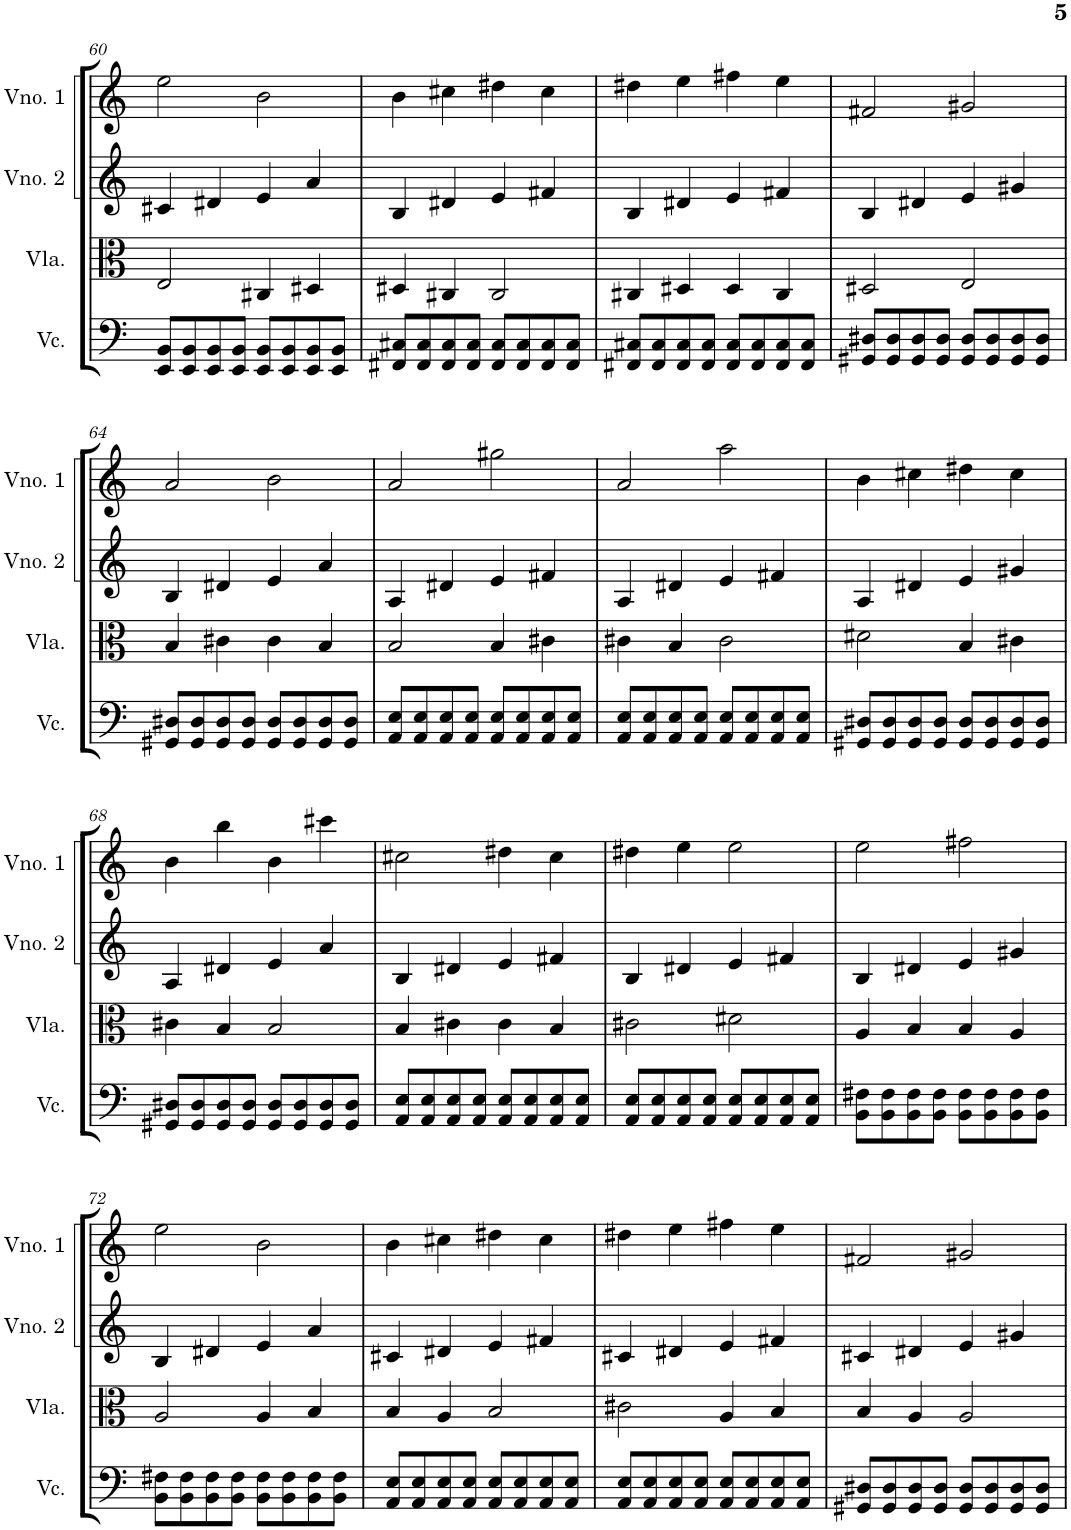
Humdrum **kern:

**kern	**kern	**kern	**kern
*part4	*part3	*part2	*part1
*staff4	*staff3	*staff2	*staff1
*I"Violoncelo	*I"Viola	*I"Violino 2	*I"Violino 1
*I'Vc.	*I'Vla.	*I'Vno. 2	*I'Vno. 1
!!LO:PB:g=z
*clefF4	*clefC3	*clefG2	*clefG2
*k[]	*k[]	*k[]	*k[]
*M4/4	*M4/4	*M4/4	*M4/4
=60	=60	=60	=60
8EE/ 8BB/L	2E/	4c#X/	2ee\
8EE/ 8BB/	.	.	.
8EE/ 8BB/	.	4d#X/	.
8EE/ 8BB/J	.	.	.
8EE/ 8BB/L	4C#X/	4e/	2b\
8EE/ 8BB/	.	.	.
8EE/ 8BB/	4D#X/	4a/	.
8EE/ 8BB/J	.	.	.
=61	=61	=61	=61
8FF#X/ 8C#X/L	4D#X/	4B/	4b\
8FF#/ 8C#/	.	.	.
8FF#/ 8C#/	4C#X/	4d#X/	4cc#X\
8FF#/ 8C#/J	.	.	.
8FF#/ 8C#/L	2C#/	4e/	4dd#X\
8FF#/ 8C#/	.	.	.
8FF#/ 8C#/	.	4f#X/	4cc#\
8FF#/ 8C#/J	.	.	.
=62	=62	=62	=62
8FF#X/ 8C#X/L	4C#X/	4B/	4dd#X\
8FF#/ 8C#/	.	.	.
8FF#/ 8C#/	4D#X/	4d#X/	4ee\
8FF#/ 8C#/J	.	.	.
8FF#/ 8C#/L	4D#/	4e/	4ff#X\
8FF#/ 8C#/	.	.	.
8FF#/ 8C#/	4C#/	4f#X/	4ee\
8FF#/ 8C#/J	.	.	.
=63	=63	=63	=63
8GG#X/ 8D#X/L	2D#X/	4B/	2f#X/
8GG#/ 8D#/	.	.	.
8GG#/ 8D#/	.	4d#X/	.
8GG#/ 8D#/J	.	.	.
8GG#/ 8D#/L	2E/	4e/	2g#X/
8GG#/ 8D#/	.	.	.
8GG#/ 8D#/	.	4g#X/	.
8GG#/ 8D#/J	.	.	.
!!LO:LB:g=z
=64	=64	=64	=64
8GG#X/ 8D#X/L	4B/	4B/	2a/
8GG#/ 8D#/	.	.	.
8GG#/ 8D#/	4c#X\	4d#X/	.
8GG#/ 8D#/J	.	.	.
8GG#/ 8D#/L	4c#\	4e/	2b\
8GG#/ 8D#/	.	.	.
8GG#/ 8D#/	4B/	4a/	.
8GG#/ 8D#/J	.	.	.
=65	=65	=65	=65
8AA/ 8E/L	2B/	4A/	2a/
8AA/ 8E/	.	.	.
8AA/ 8E/	.	4d#X/	.
8AA/ 8E/J	.	.	.
8AA/ 8E/L	4B/	4e/	2gg#X\
8AA/ 8E/	.	.	.
8AA/ 8E/	4c#X\	4f#X/	.
8AA/ 8E/J	.	.	.
=66	=66	=66	=66
8AA/ 8E/L	4c#X\	4A/	2a/
8AA/ 8E/	.	.	.
8AA/ 8E/	4B/	4d#X/	.
8AA/ 8E/J	.	.	.
8AA/ 8E/L	2c#\	4e/	2aa\
8AA/ 8E/	.	.	.
8AA/ 8E/	.	4f#X/	.
8AA/ 8E/J	.	.	.
=67	=67	=67	=67
8GG#X/ 8D#X/L	2d#X\	4A/	4b\
8GG#/ 8D#/	.	.	.
8GG#/ 8D#/	.	4d#X/	4cc#X\
8GG#/ 8D#/J	.	.	.
8GG#/ 8D#/L	4B/	4e/	4dd#X\
8GG#/ 8D#/	.	.	.
8GG#/ 8D#/	4c#X\	4g#X/	4cc#\
8GG#/ 8D#/J	.	.	.
!!LO:LB:g=z
=68	=68	=68	=68
8GG#X/ 8D#X/L	4c#X\	4A/	4b\
8GG#/ 8D#/	.	.	.
8GG#/ 8D#/	4B/	4d#X/	4bb\
8GG#/ 8D#/J	.	.	.
8GG#/ 8D#/L	2B/	4e/	4b\
8GG#/ 8D#/	.	.	.
8GG#/ 8D#/	.	4a/	4ccc#X\
8GG#/ 8D#/J	.	.	.
=69	=69	=69	=69
8AA/ 8E/L	4B/	4B/	2cc#X\
8AA/ 8E/	.	.	.
8AA/ 8E/	4c#X\	4d#X/	.
8AA/ 8E/J	.	.	.
8AA/ 8E/L	4c#\	4e/	4dd#X\
8AA/ 8E/	.	.	.
8AA/ 8E/	4B/	4f#X/	4cc#\
8AA/ 8E/J	.	.	.
=70	=70	=70	=70
8AA/ 8E/L	2c#X\	4B/	4dd#X\
8AA/ 8E/	.	.	.
8AA/ 8E/	.	4d#X/	4ee\
8AA/ 8E/J	.	.	.
8AA/ 8E/L	2d#X\	4e/	2ee\
8AA/ 8E/	.	.	.
8AA/ 8E/	.	4f#X/	.
8AA/ 8E/J	.	.	.
=71	=71	=71	=71
8BB\ 8F#X\L	4A/	4B/	2ee\
8BB\ 8F#\	.	.	.
8BB\ 8F#\	4B/	4d#X/	.
8BB\ 8F#\J	.	.	.
8BB\ 8F#\L	4B/	4e/	2ff#X\
8BB\ 8F#\	.	.	.
8BB\ 8F#\	4A/	4g#X/	.
8BB\ 8F#\J	.	.	.
!!LO:LB:g=z
=72	=72	=72	=72
8BB\ 8F#X\L	2A/	4B/	2ee\
8BB\ 8F#\	.	.	.
8BB\ 8F#\	.	4d#X/	.
8BB\ 8F#\J	.	.	.
8BB\ 8F#\L	4A/	4e/	2b\
8BB\ 8F#\	.	.	.
8BB\ 8F#\	4B/	4a/	.
8BB\ 8F#\J	.	.	.
=73	=73	=73	=73
8AA/ 8E/L	4B/	4c#X/	4b\
8AA/ 8E/	.	.	.
8AA/ 8E/	4A/	4d#X/	4cc#X\
8AA/ 8E/J	.	.	.
8AA/ 8E/L	2B/	4e/	4dd#X\
8AA/ 8E/	.	.	.
8AA/ 8E/	.	4f#X/	4cc#\
8AA/ 8E/J	.	.	.
=74	=74	=74	=74
8AA/ 8E/L	2c#X\	4c#X/	4dd#X\
8AA/ 8E/	.	.	.
8AA/ 8E/	.	4d#X/	4ee\
8AA/ 8E/J	.	.	.
8AA/ 8E/L	4A/	4e/	4ff#X\
8AA/ 8E/	.	.	.
8AA/ 8E/	4B/	4f#X/	4ee\
8AA/ 8E/J	.	.	.
=75	=75	=75	=75
8GG#X/ 8D#X/L	4B/	4c#X/	2f#X/
8GG#/ 8D#/	.	.	.
8GG#/ 8D#/	4A/	4d#X/	.
8GG#/ 8D#/J	.	.	.
8GG#/ 8D#/L	2A/	4e/	2g#X/
8GG#/ 8D#/	.	.	.
8GG#/ 8D#/	.	4g#X/	.
8GG#/ 8D#/J	.	.	.
=	=	=	=
*-	*-	*-	*-
